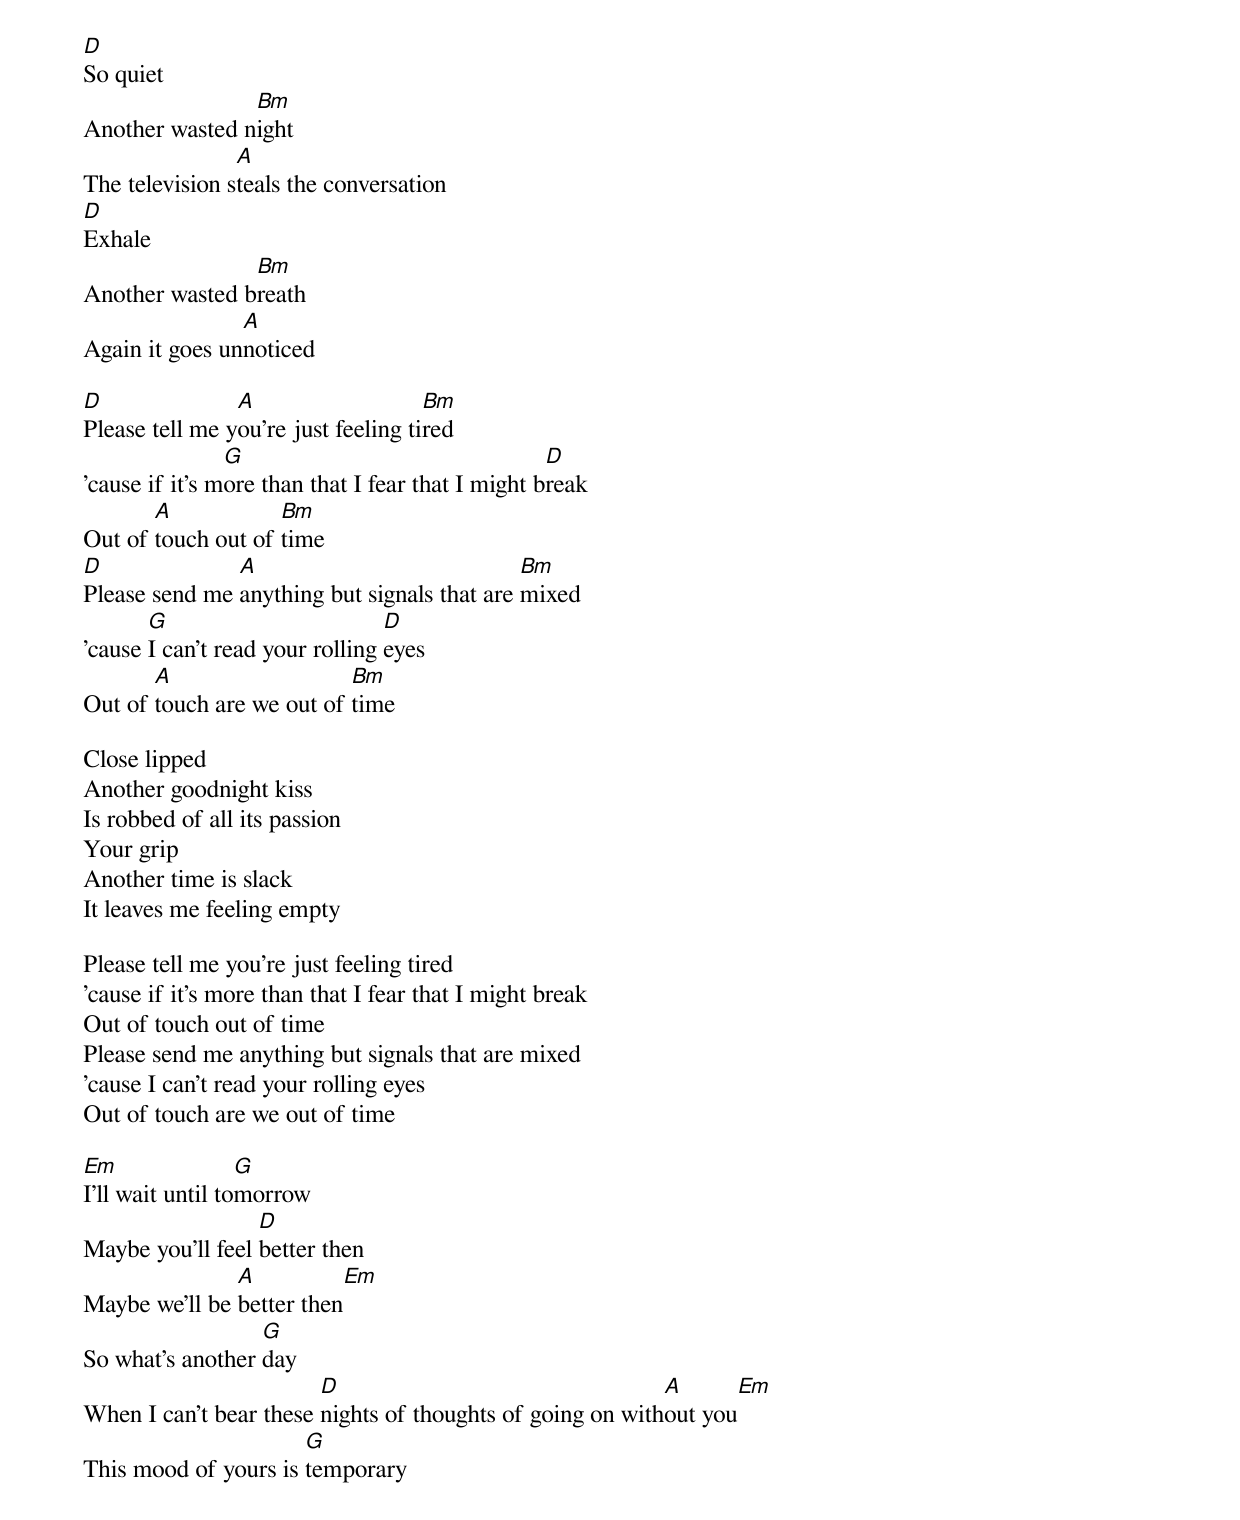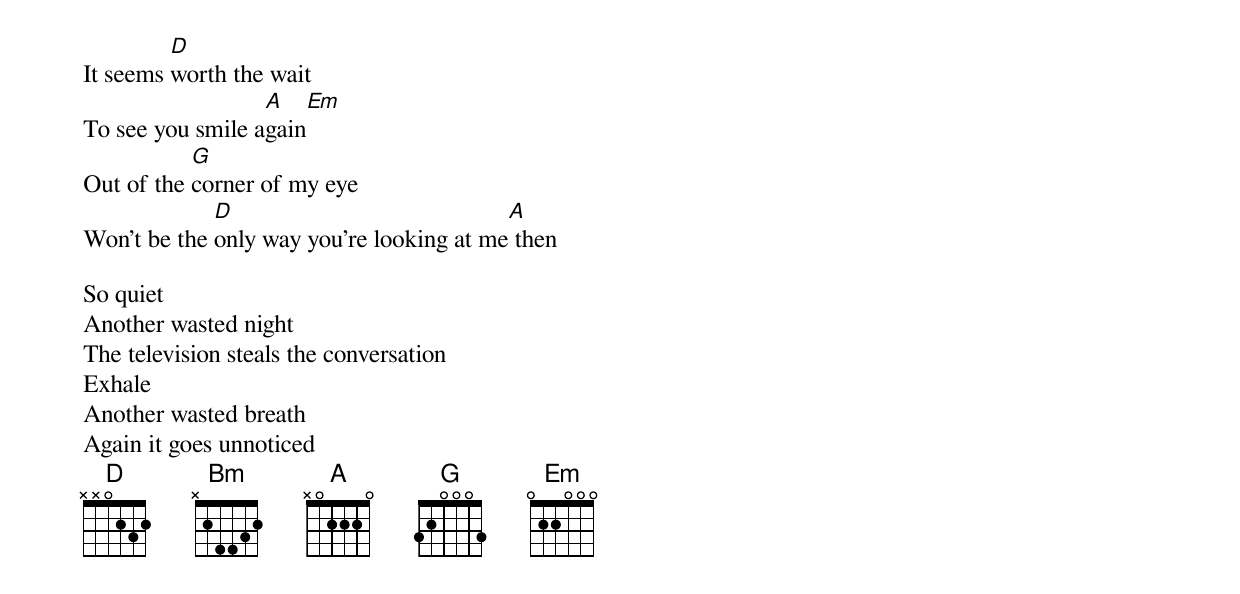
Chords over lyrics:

D
So quiet
                Bm
Another wasted night
                A
The television steals the conversation
D
Exhale
                Bm
Another wasted breath
                A
Again it goes unnoticed

D               A                    Bm
Please tell me you're just feeling tired
                G                                  D
'cause if it's more than that I fear that I might break
       A            Bm
Out of touch out of time
D              A                             Bm
Please send me anything but signals that are mixed
       G                         D
'cause I can't read your rolling eyes
       A                   Bm
Out of touch are we out of time

Close lipped
Another goodnight kiss
Is robbed of all its passion
Your grip
Another time is slack
It leaves me feeling empty

Please tell me you're just feeling tired
'cause if it's more than that I fear that I might break
Out of touch out of time
Please send me anything but signals that are mixed
'cause I can't read your rolling eyes
Out of touch are we out of time

Em                G
I'll wait until tomorrow
                  D
Maybe you'll feel better then
               A              Em
Maybe we'll be better then
                  G
So what's another day
                        D                                  A       Em
When I can't bear these nights of thoughts of going on without you
                      G
This mood of yours is temporary
         D
It seems worth the wait
                  A    Em
To see you smile again
           G
Out of the corner of my eye
             D                            A
Won’t be the only way you're looking at me then

So quiet
Another wasted night
The television steals the conversation
Exhale
Another wasted breath
Again it goes unnoticed
